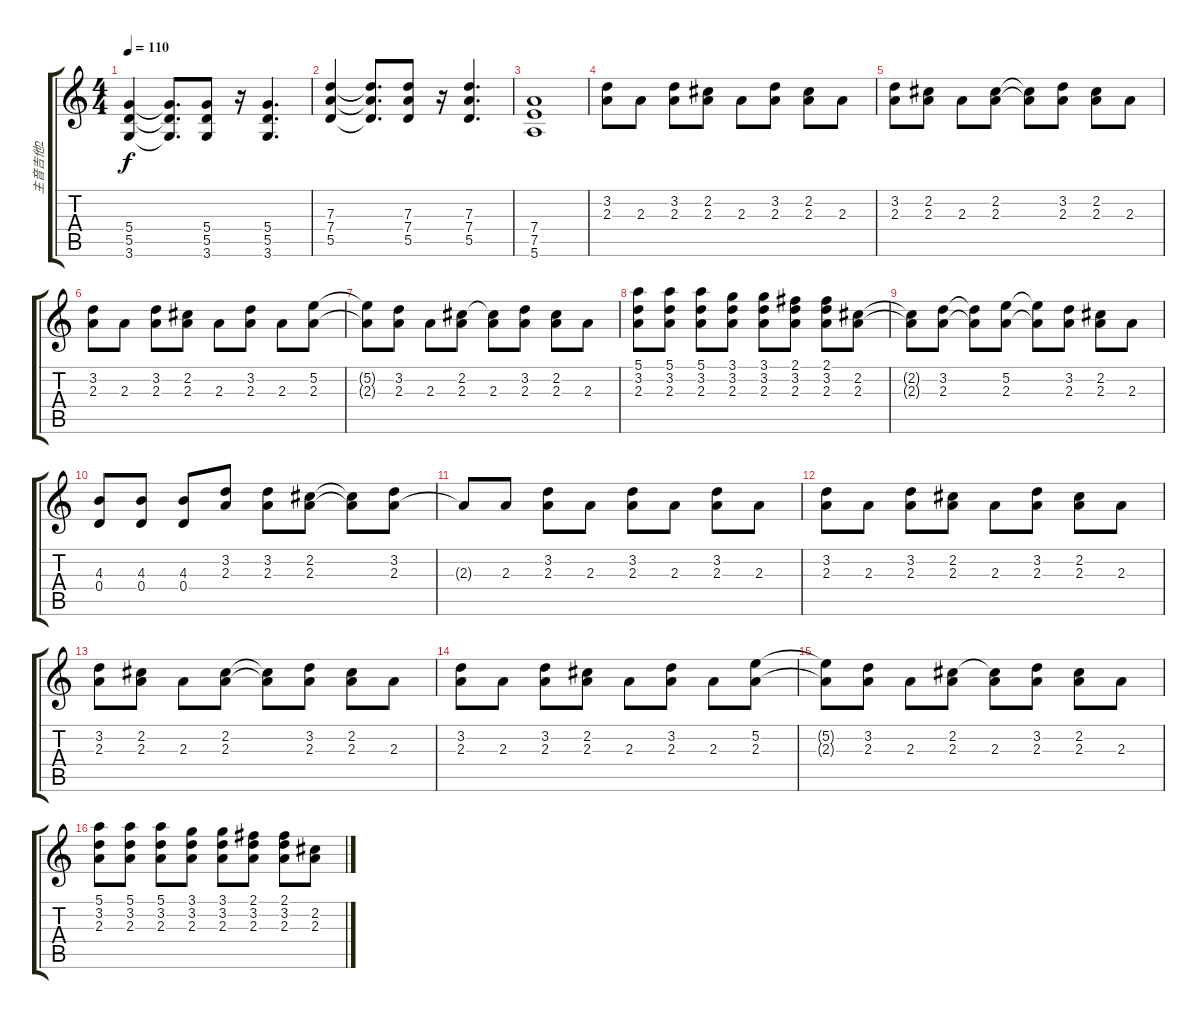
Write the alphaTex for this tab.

\track ("主音吉他2" "主音吉他2") {instrument distortionguitar}
\staff {score tabs}
\tuning (E4 B3 G3 D3 A2 E2) {hide}
\ts (4 4)
\tempo 110
\clef g2
\ks c
(5.4 5.5 3.6).4{dy f} (5.4{t} 5.5{t} 3.6{t}).8{d} (5.4 5.5 3.6).8 r.16 (5.4 5.5 3.6).4{d} |
(7.3 7.4 5.5).4 (7.3{t} 7.4{t} 5.5{t}).8{d} (7.3 7.4 5.5).8 r.16 (7.3 7.4 5.5).4{d} |
(7.4 7.5 5.6).1 |
(3.2 2.3).8 2.3.8 (3.2 2.3).8 (2.2 2.3).8 2.3.8 (3.2 2.3).8 (2.2 2.3).8 2.3.8 |
(3.2 2.3).8 (2.2 2.3).8 2.3.8 (2.2 2.3).8 (2.2{t} 2.3{t}).8 (3.2 2.3).8 (2.2 2.3).8 2.3.8 |
(3.2 2.3).8 2.3.8 (3.2 2.3).8 (2.2 2.3).8 2.3.8 (3.2 2.3).8 2.3.8 (5.2 2.3).8 |
(5.2{t} 2.3{t}).8 (3.2 2.3).8 2.3.8 (2.2 2.3).8 (2.2{t} 2.3).8 (3.2 2.3).8 (2.2 2.3).8 2.3.8 |
(5.1 3.2 2.3).8 (5.1 3.2 2.3).8 (5.1 3.2 2.3).8 (3.1 3.2 2.3).8 (3.1 3.2 2.3).8 (2.1 3.2 2.3).8 (2.1 3.2 2.3).8 (2.2 2.3).8 |
(2.2{t} 2.3{t}).8 (3.2 2.3).8 (3.2{t} 2.3{t}).8 (5.2 2.3).8 (5.2{t} 2.3{t}).8 (3.2 2.3).8 (2.2 2.3).8 2.3.8 |
(4.3 0.4).8 (4.3 0.4).8 (4.3 0.4).8 (3.2 2.3).8 (3.2 2.3).8 (2.2 2.3).8 (2.2{t} 2.3{t}).8 (3.2 2.3).8 |
2.3{t}.8 2.3.8 (3.2 2.3).8 2.3.8 (3.2 2.3).8 2.3.8 (3.2 2.3).8 2.3.8 |
(3.2 2.3).8 2.3.8 (3.2 2.3).8 (2.2 2.3).8 2.3.8 (3.2 2.3).8 (2.2 2.3).8 2.3.8 |
(3.2 2.3).8 (2.2 2.3).8 2.3.8 (2.2 2.3).8 (2.2{t} 2.3{t}).8 (3.2 2.3).8 (2.2 2.3).8 2.3.8 |
(3.2 2.3).8 2.3.8 (3.2 2.3).8 (2.2 2.3).8 2.3.8 (3.2 2.3).8 2.3.8 (5.2 2.3).8 |
(5.2{t} 2.3{t}).8 (3.2 2.3).8 2.3.8 (2.2 2.3).8 (2.2{t} 2.3).8 (3.2 2.3).8 (2.2 2.3).8 2.3.8 |
(5.1 3.2 2.3).8 (5.1 3.2 2.3).8 (5.1 3.2 2.3).8 (3.1 3.2 2.3).8 (3.1 3.2 2.3).8 (2.1 3.2 2.3).8 (2.1 3.2 2.3).8 (2.2 2.3).8
